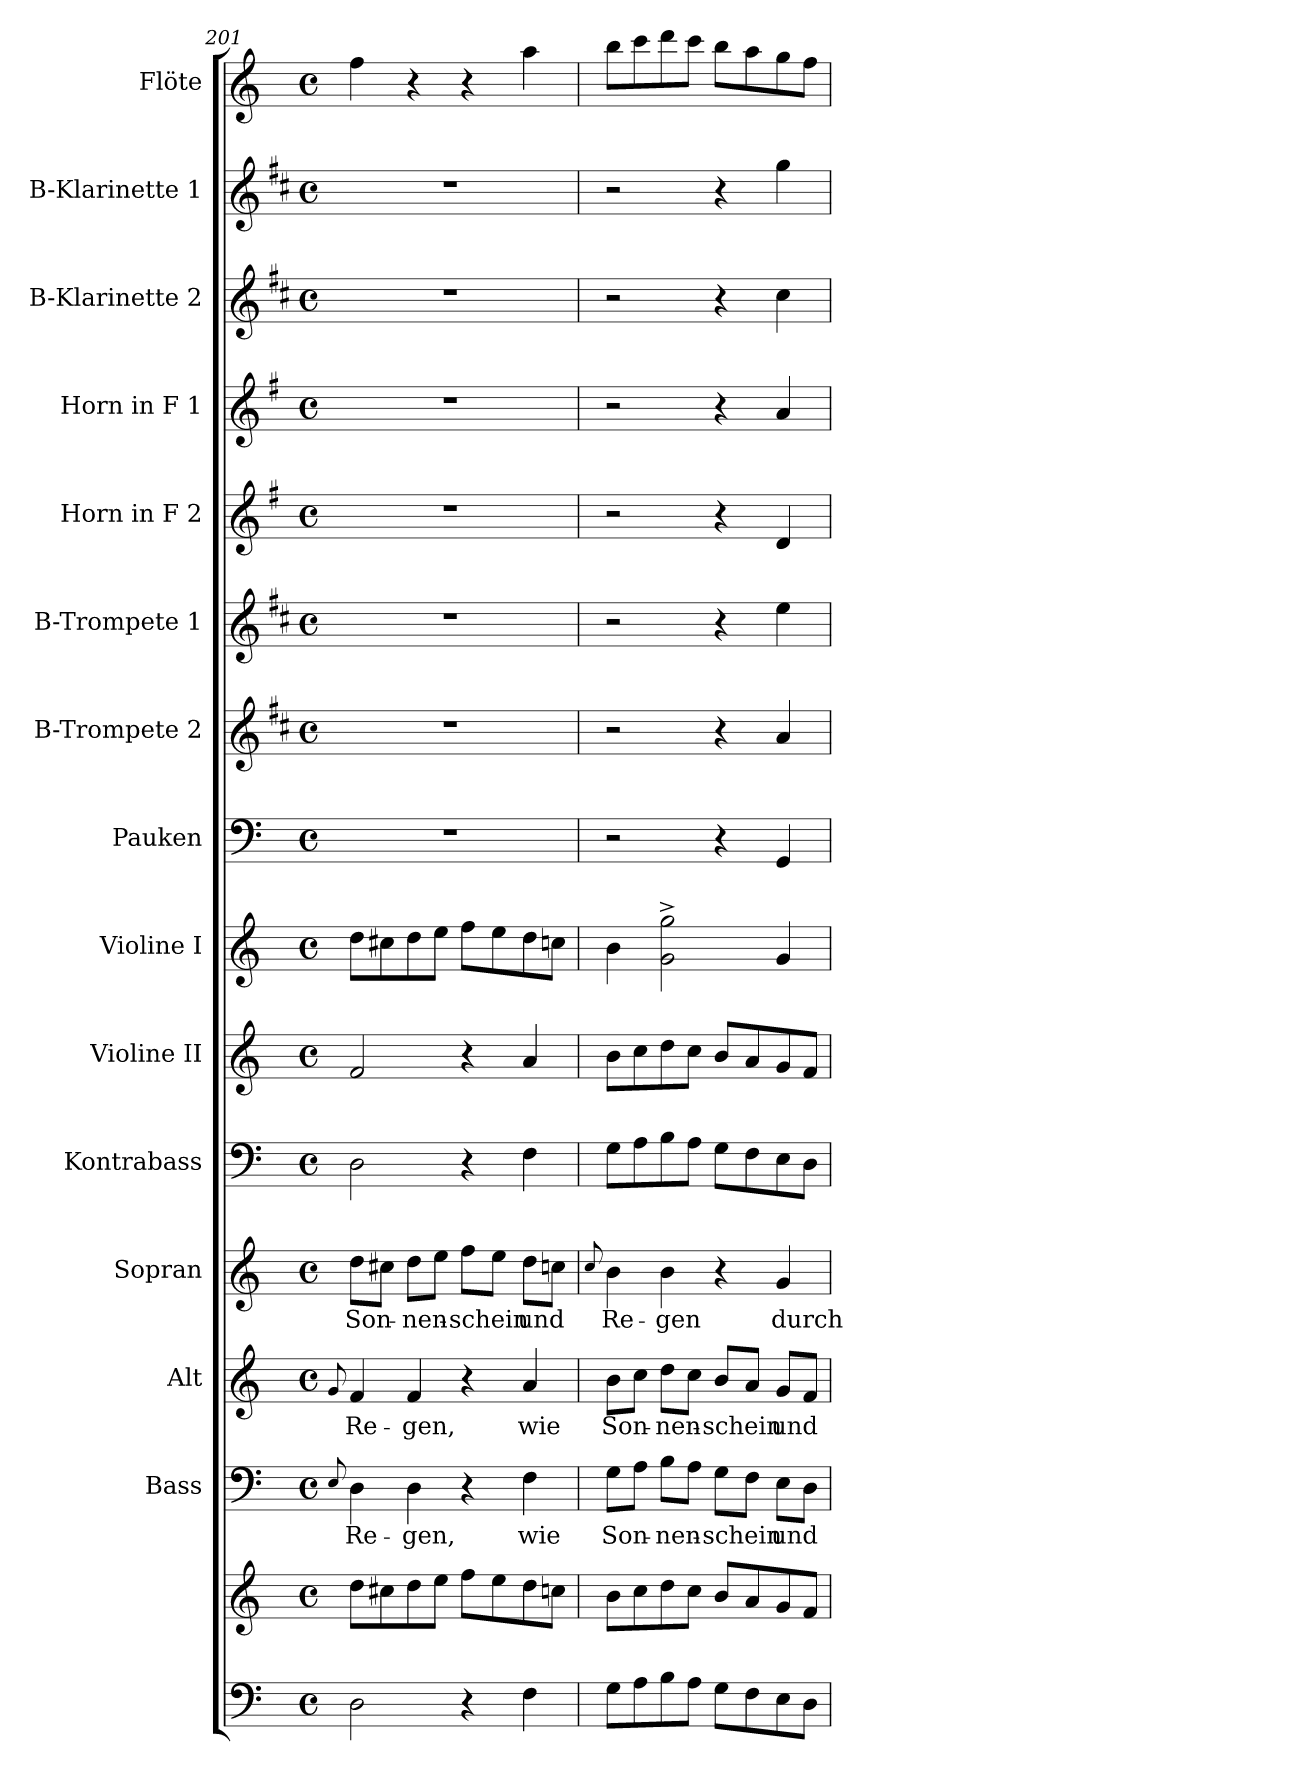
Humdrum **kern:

**kern	**kern	**kern	**text	**kern	**text	**kern	**text	**kern	**kern	**kern	**kern	**kern	**kern	**kern	**kern	**kern	**kern	**kern
*part15	*part15	*part14	*part14	*part13	*part13	*part12	*part12	*part11	*part10	*part9	*part8	*part7	*part6	*part5	*part4	*part3	*part2	*part1
*staff16	*staff15	*staff14	*staff14	*staff13	*staff13	*staff12	*staff12	*staff11	*staff10	*staff9	*staff8	*staff7	*staff6	*staff5	*staff4	*staff3	*staff2	*staff1
*	*	*I"Bass	*	*I"Alt	*	*I"Sopran	*	*I"Kontrabass	*I"Violine II	*I"Violine I	*I"Pauken	*I"B-Trompete 2	*I"B-Trompete 1	*I"Horn in F 2	*I"Horn in F 1	*I"B-Klarinette 2	*I"B-Klarinette 1	*I"Flöte
*	*	*I'B.	*	*I'A.	*	*I'S.	*	*I'Kb.	*I'Vl. II	*I'Vl. I	*I'Pk.	*I'B Trp. 2	*I'B Trp. 1	*	*	*I'B Kl. 2	*I'B Kl. 1	*I'Fl.
*clefF4	*clefG2	*clefF4	*	*clefG2	*	*clefG2	*	*clefF4	*clefG2	*clefG2	*clefF4	*clefG2	*clefG2	*clefG2	*clefG2	*clefG2	*clefG2	*clefG2
*	*	*	*	*	*	*	*	*ITrd7c12	*	*	*	*ITrd1c2	*ITrd1c2	*ITrd4c7	*ITrd4c7	*ITrd1c2	*ITrd1c2	*
*k[]	*k[]	*k[]	*	*k[]	*	*k[]	*	*k[]	*k[]	*k[]	*k[]	*k[]	*k[]	*k[]	*k[]	*k[]	*k[]	*k[]
*C:	*C:	*C:	*	*C:	*	*C:	*	*C:	*C:	*C:	*C:	*C:	*C:	*C:	*C:	*C:	*C:	*C:
*M4/4	*M4/4	*M4/4	*	*M4/4	*	*M4/4	*	*M4/4	*M4/4	*M4/4	*M4/4	*M4/4	*M4/4	*M4/4	*M4/4	*M4/4	*M4/4	*M4/4
*met(c)	*met(c)	*met(c)	*	*met(c)	*	*met(c)	*	*met(c)	*met(c)	*met(c)	*met(c)	*met(c)	*met(c)	*met(c)	*met(c)	*met(c)	*met(c)	*met(c)
=201	=201	=201	=201	=201	=201	=201	=201	=201	=201	=201	=201	=201	=201	=201	=201	=201	=201	=201
.	.	8qqE/	.	8qqg/	.	.	.	.	.	.	.	.	.	.	.	.	.	.
!	!	!	!LO:LY:b	!	!LO:LY:b	!	!LO:LY:b	!	!	!	!	!	!	!	!	!	!	!
2D\	8dd\L	4D\	Re-	4f/	Re-	8dd\L	Son-	2DD\	2f/	8dd\L	1r	1r	1r	1r	1r	1r	1r	4ff\
.	8cc#X\	.	.	.	.	8cc#X\J	.	.	.	8cc#X\	.	.	.	.	.	.	.	.
!	!	!	!LO:LY:b	!	!LO:LY:b	!	!LO:LY:b	!	!	!	!	!	!	!	!	!	!	!
.	8dd\	4D\	-gen,	4f/	-gen,	8dd\L	-nen-	.	.	8dd\	.	.	.	.	.	.	.	4r
.	8ee\J	.	.	.	.	8ee\J	.	.	.	8ee\J	.	.	.	.	.	.	.	.
!	!	!	!	!	!	!	!LO:LY:b	!	!	!	!	!	!	!	!	!	!	!
4r	8ff\L	4r	.	4r	.	8ff\L	-schein	4r	4r	8ff\L	.	.	.	.	.	.	.	4r
.	8ee\	.	.	.	.	8ee\J	.	.	.	8ee\	.	.	.	.	.	.	.	.
!	!	!	!LO:LY:b	!	!LO:LY:b	!	!LO:LY:b	!	!	!	!	!	!	!	!	!	!	!
4F\	8dd\	4F\	wie	4a/	wie	8dd\L	und	4FF\	4a/	8dd\	.	.	.	.	.	.	.	4aa\
.	8ccn\J	.	.	.	.	8ccn\J	.	.	.	8ccn\J	.	.	.	.	.	.	.	.
=202	=202	=202	=202	=202	=202	=202	=202	=202	=202	=202	=202	=202	=202	=202	=202	=202	=202	=202
.	.	.	.	.	.	8qqcc/	.	.	.	.	.	.	.	.	.	.	.	.
!	!	!	!LO:LY:b	!	!LO:LY:b	!	!LO:LY:b	!	!	!	!	!	!	!	!	!	!	!
8G\L	8b\L	8G\L	Son-	8b\L	Son-	4b\	Re-	8GG\L	8b\L	4b\	2r	2r	2r	2r	2r	2r	2r	8bb\L
8A\	8cc\	8A\J	.	8cc\J	.	.	.	8AA\	8cc\	.	.	.	.	.	.	.	.	8ccc\
!	!	!	!LO:LY:b	!	!LO:LY:b	!	!LO:LY:b	!	!	!	!	!	!	!	!	!	!	!
8B\	8dd\	8B\L	-nen-	8dd\L	-nen-	4b\	-gen	8BB\	8dd\	2g\^> 2gg\^>	.	.	.	.	.	.	.	8ddd\
8A\J	8cc\J	8A\J	.	8cc\J	.	.	.	8AA\J	8cc\J	.	.	.	.	.	.	.	.	8ccc\J
!	!	!	!LO:LY:b	!	!LO:LY:b	!	!	!	!	!	!	!	!	!	!	!	!	!
8G\L	8b/L	8G\L	-schein	8b/L	-schein	4r	.	8GG\L	8b/L	.	4r	4r	4r	4r	4r	4r	4r	8bb\L
8F\	8a/	8F\J	.	8a/J	.	.	.	8FF\	8a/	.	.	.	.	.	.	.	.	8aa\
!	!	!	!LO:LY:b	!	!LO:LY:b	!	!LO:LY:b	!	!	!	!	!	!	!	!	!	!	!
8E\	8g/	8E\L	und	8g/L	und	4g/	durch	8EE\	8g/	4g/	4GG/	4g/	4dd\	4G/	4d/	4b\	4ff\	8gg\
8D\J	8f/J	8D\J	.	8f/J	.	.	.	8DD\J	8f/J	.	.	.	.	.	.	.	.	8ff\J
=	=	=	=	=	=	=	=	=	=	=	=	=	=	=	=	=	=	=
*-	*-	*-	*-	*-	*-	*-	*-	*-	*-	*-	*-	*-	*-	*-	*-	*-	*-	*-
